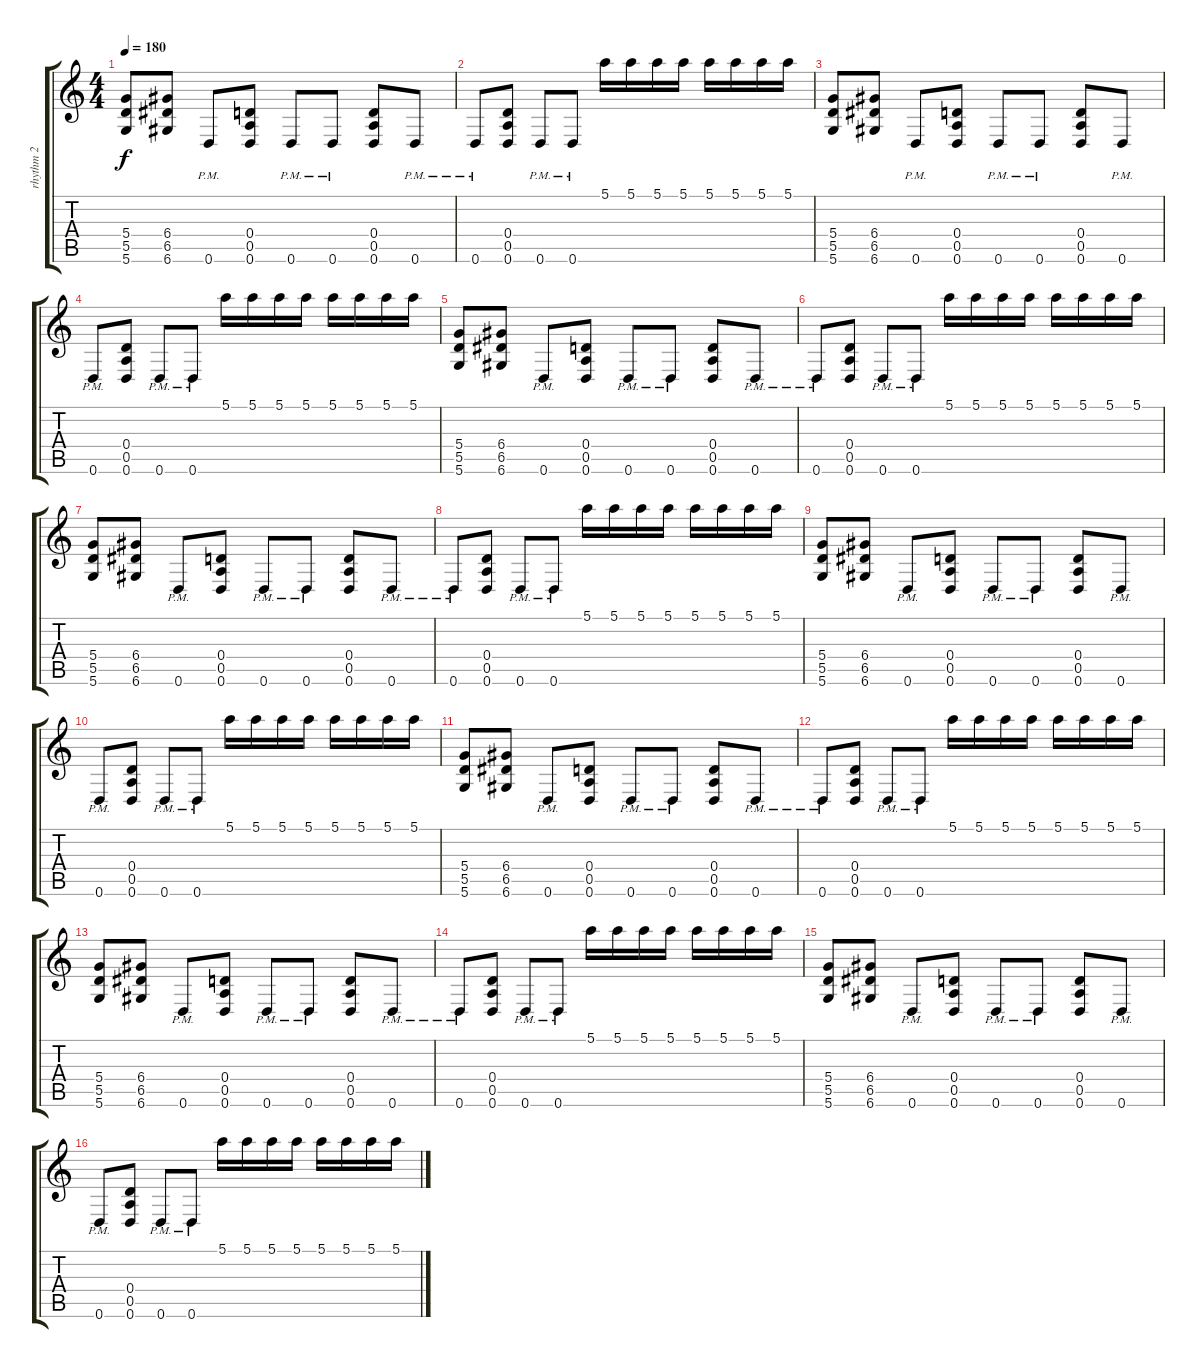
\track ("rhythm 2" "rhythm 2") {instrument distortionguitar}
\staff {score tabs}
\tuning (E4 B3 G3 D3 A2 D2) {hide}
\ts (4 4)
\tempo 180
\clef g2
\ks c
(5.4 5.5 5.6).8{dy f} (6.4 6.5 6.6).8 0.6{pm}.8 (0.4 0.5 0.6).8 0.6{pm}.8 0.6{pm}.8 (0.4 0.5 0.6).8 0.6{pm}.8 |
0.6{pm}.8 (0.4 0.5 0.6).8 0.6{pm}.8 0.6{pm}.8 5.1.16 5.1.16 5.1.16 5.1.16 5.1.16 5.1.16 5.1.16 5.1.16 |
(5.4 5.5 5.6).8 (6.4 6.5 6.6).8 0.6{pm}.8 (0.4 0.5 0.6).8 0.6{pm}.8 0.6{pm}.8 (0.4 0.5 0.6).8 0.6{pm}.8 |
0.6{pm}.8 (0.4 0.5 0.6).8 0.6{pm}.8 0.6{pm}.8 5.1.16 5.1.16 5.1.16 5.1.16 5.1.16 5.1.16 5.1.16 5.1.16 |
(5.4 5.5 5.6).8 (6.4 6.5 6.6).8 0.6{pm}.8 (0.4 0.5 0.6).8 0.6{pm}.8 0.6{pm}.8 (0.4 0.5 0.6).8 0.6{pm}.8 |
0.6{pm}.8 (0.4 0.5 0.6).8 0.6{pm}.8 0.6{pm}.8 5.1.16 5.1.16 5.1.16 5.1.16 5.1.16 5.1.16 5.1.16 5.1.16 |
(5.4 5.5 5.6).8 (6.4 6.5 6.6).8 0.6{pm}.8 (0.4 0.5 0.6).8 0.6{pm}.8 0.6{pm}.8 (0.4 0.5 0.6).8 0.6{pm}.8 |
0.6{pm}.8 (0.4 0.5 0.6).8 0.6{pm}.8 0.6{pm}.8 5.1.16 5.1.16 5.1.16 5.1.16 5.1.16 5.1.16 5.1.16 5.1.16 |
(5.4 5.5 5.6).8 (6.4 6.5 6.6).8 0.6{pm}.8 (0.4 0.5 0.6).8 0.6{pm}.8 0.6{pm}.8 (0.4 0.5 0.6).8 0.6{pm}.8 |
0.6{pm}.8 (0.4 0.5 0.6).8 0.6{pm}.8 0.6{pm}.8 5.1.16 5.1.16 5.1.16 5.1.16 5.1.16 5.1.16 5.1.16 5.1.16 |
(5.4 5.5 5.6).8 (6.4 6.5 6.6).8 0.6{pm}.8 (0.4 0.5 0.6).8 0.6{pm}.8 0.6{pm}.8 (0.4 0.5 0.6).8 0.6{pm}.8 |
0.6{pm}.8 (0.4 0.5 0.6).8 0.6{pm}.8 0.6{pm}.8 5.1.16 5.1.16 5.1.16 5.1.16 5.1.16 5.1.16 5.1.16 5.1.16 |
(5.4 5.5 5.6).8 (6.4 6.5 6.6).8 0.6{pm}.8 (0.4 0.5 0.6).8 0.6{pm}.8 0.6{pm}.8 (0.4 0.5 0.6).8 0.6{pm}.8 |
0.6{pm}.8 (0.4 0.5 0.6).8 0.6{pm}.8 0.6{pm}.8 5.1.16 5.1.16 5.1.16 5.1.16 5.1.16 5.1.16 5.1.16 5.1.16 |
(5.4 5.5 5.6).8 (6.4 6.5 6.6).8 0.6{pm}.8 (0.4 0.5 0.6).8 0.6{pm}.8 0.6{pm}.8 (0.4 0.5 0.6).8 0.6{pm}.8 |
0.6{pm}.8 (0.4 0.5 0.6).8 0.6{pm}.8 0.6{pm}.8 5.1.16 5.1.16 5.1.16 5.1.16 5.1.16 5.1.16 5.1.16 5.1.16
